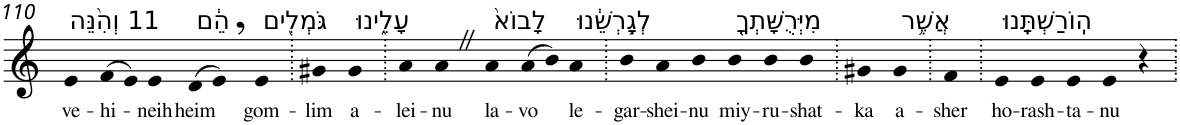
**kern	**text
*part1	*part1
*staff1	*staff1
*I"Piano	*
*I'Pno	*
!!LO:PB:g=z
*clefG2	*
*k[]	*
=110	=110
!LO:TX:a:t=11 וְהִ֨נֵּה	!
!	!LO:LY:b
4e	ve-
!	!LO:LY:b
(>8f	-hi-
8e)	.
!	!LO:LY:b
4e	-neih
!LO:TX:a:t=הֵ֔ם	!
!	!LO:LY:b
(>8d	heim
8e,)	.
!LO:TX:a:t=גֹּמְלִ֖ים	!
!	!LO:LY:b
4e	gom-
=111.	=111.
!	!LO:LY:b
4g#X	-lim
!LO:TX:a:t=עָלֵ֑ינוּ	!
!	!LO:LY:b
4g#	a-
=112.	=112.
!	!LO:LY:b
4a	-lei-
!	!LO:LY:b
4aZ	-nu
!LO:TX:a:t=לָבוֹא֙	!
!	!LO:LY:b
4a	la-
!	!LO:LY:b
(>8a	-vo
8b)	.
!LO:TX:a:t=לְגָ֣רְשֵׁ֔נוּ	!
!	!LO:LY:b
4a	le-
=113.	=113.
!	!LO:LY:b
4b	-gar-
!	!LO:LY:b
4a	-shei-
!	!LO:LY:b
4b	-nu
!LO:TX:a:t=מִיְּרֻשָּׁתְךָ֖	!
!	!LO:LY:b
4b	miy-
!	!LO:LY:b
4b	-ru-
!	!LO:LY:b
4b	-shat-
=114.	=114.
!	!LO:LY:b
4g#X	-ka
!LO:TX:a:t=אֲשֶׁ֥ר	!
!	!LO:LY:b
4g#	a-
=115.	=115.
!	!LO:LY:b
4f	-sher
=116.	=116.
!LO:TX:a:t=הֽוֹרַשְׁתָּֽנוּ	!
!	!LO:LY:b
4e	ho-
!	!LO:LY:b
4e	-rash-
!	!LO:LY:b
4e	-ta-
!	!LO:LY:b
4e	-nu
4r	.
=.	=.
*-	*-
